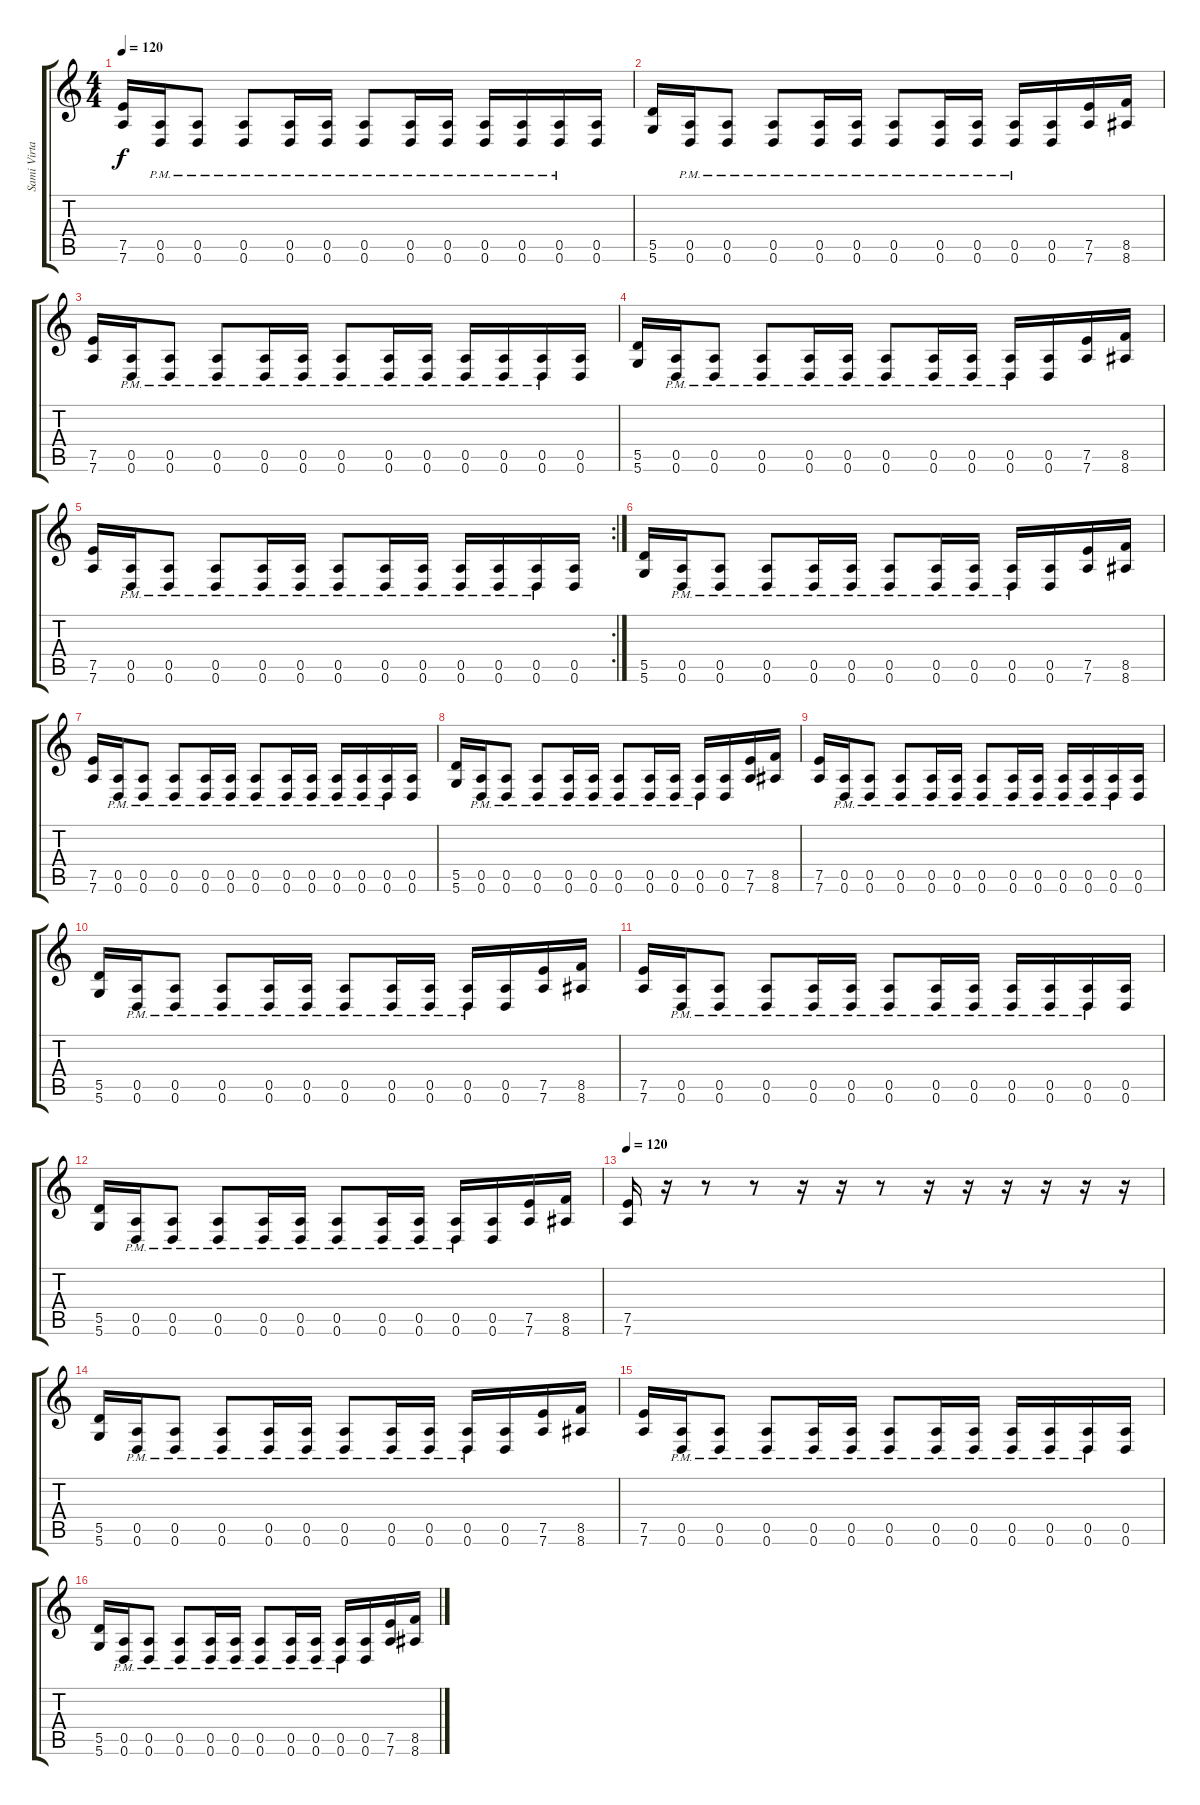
\track ("Sami Virtanen (lead Guitar)" "Sami Virta") {instrument distortionguitar}
\staff {score tabs}
\tuning (E4 B3 G3 D3 A2 D2) {hide}
\ts (4 4)
\tempo 120
\clef g2
\ks c
(7.5 7.6).16{dy f} (0.5{pm} 0.6{pm}).16 (0.5{pm} 0.6{pm}).8 (0.5{pm} 0.6{pm}).8 (0.5{pm} 0.6{pm}).16 (0.5{pm} 0.6{pm}).16 (0.5{pm} 0.6{pm}).8 (0.5{pm} 0.6{pm}).16 (0.5{pm} 0.6{pm}).16 (0.5{pm} 0.6{pm}).16 (0.5{pm} 0.6{pm}).16 (0.5{pm} 0.6{pm}).16 (0.5 0.6).16 |
(5.5 5.6).16 (0.5{pm} 0.6{pm}).16 (0.5{pm} 0.6{pm}).8 (0.5{pm} 0.6{pm}).8 (0.5{pm} 0.6{pm}).16 (0.5{pm} 0.6{pm}).16 (0.5{pm} 0.6{pm}).8 (0.5{pm} 0.6{pm}).16 (0.5{pm} 0.6{pm}).16 (0.5{pm} 0.6{pm}).16 (0.5 0.6).16 (7.5 7.6).16 (8.5 8.6).16 |
(7.5 7.6).16 (0.5{pm} 0.6{pm}).16 (0.5{pm} 0.6{pm}).8 (0.5{pm} 0.6{pm}).8 (0.5{pm} 0.6{pm}).16 (0.5{pm} 0.6{pm}).16 (0.5{pm} 0.6{pm}).8 (0.5{pm} 0.6{pm}).16 (0.5{pm} 0.6{pm}).16 (0.5{pm} 0.6{pm}).16 (0.5{pm} 0.6{pm}).16 (0.5{pm} 0.6{pm}).16 (0.5 0.6).16 |
(5.5 5.6).16 (0.5{pm} 0.6{pm}).16 (0.5{pm} 0.6{pm}).8 (0.5{pm} 0.6{pm}).8 (0.5{pm} 0.6{pm}).16 (0.5{pm} 0.6{pm}).16 (0.5{pm} 0.6{pm}).8 (0.5{pm} 0.6{pm}).16 (0.5{pm} 0.6{pm}).16 (0.5{pm} 0.6{pm}).16 (0.5 0.6).16 (7.5 7.6).16 (8.5 8.6).16 |
\rc 2
(7.5 7.6).16 (0.5{pm} 0.6{pm}).16 (0.5{pm} 0.6{pm}).8 (0.5{pm} 0.6{pm}).8 (0.5{pm} 0.6{pm}).16 (0.5{pm} 0.6{pm}).16 (0.5{pm} 0.6{pm}).8 (0.5{pm} 0.6{pm}).16 (0.5{pm} 0.6{pm}).16 (0.5{pm} 0.6{pm}).16 (0.5{pm} 0.6{pm}).16 (0.5{pm} 0.6{pm}).16 (0.5 0.6).16 |
(5.5 5.6).16 (0.5{pm} 0.6{pm}).16 (0.5{pm} 0.6{pm}).8 (0.5{pm} 0.6{pm}).8 (0.5{pm} 0.6{pm}).16 (0.5{pm} 0.6{pm}).16 (0.5{pm} 0.6{pm}).8 (0.5{pm} 0.6{pm}).16 (0.5{pm} 0.6{pm}).16 (0.5{pm} 0.6{pm}).16 (0.5 0.6).16 (7.5 7.6).16 (8.5 8.6).16 |
(7.5 7.6).16 (0.5{pm} 0.6{pm}).16 (0.5{pm} 0.6{pm}).8 (0.5{pm} 0.6{pm}).8 (0.5{pm} 0.6{pm}).16 (0.5{pm} 0.6{pm}).16 (0.5{pm} 0.6{pm}).8 (0.5{pm} 0.6{pm}).16 (0.5{pm} 0.6{pm}).16 (0.5{pm} 0.6{pm}).16 (0.5{pm} 0.6{pm}).16 (0.5{pm} 0.6{pm}).16 (0.5 0.6).16 |
(5.5 5.6).16 (0.5{pm} 0.6{pm}).16 (0.5{pm} 0.6{pm}).8 (0.5{pm} 0.6{pm}).8 (0.5{pm} 0.6{pm}).16 (0.5{pm} 0.6{pm}).16 (0.5{pm} 0.6{pm}).8 (0.5{pm} 0.6{pm}).16 (0.5{pm} 0.6{pm}).16 (0.5{pm} 0.6{pm}).16 (0.5 0.6).16 (7.5 7.6).16 (8.5 8.6).16 |
(7.5 7.6).16 (0.5{pm} 0.6{pm}).16 (0.5{pm} 0.6{pm}).8 (0.5{pm} 0.6{pm}).8 (0.5{pm} 0.6{pm}).16 (0.5{pm} 0.6{pm}).16 (0.5{pm} 0.6{pm}).8 (0.5{pm} 0.6{pm}).16 (0.5{pm} 0.6{pm}).16 (0.5{pm} 0.6{pm}).16 (0.5{pm} 0.6{pm}).16 (0.5{pm} 0.6{pm}).16 (0.5 0.6).16 |
(5.5 5.6).16 (0.5{pm} 0.6{pm}).16 (0.5{pm} 0.6{pm}).8 (0.5{pm} 0.6{pm}).8 (0.5{pm} 0.6{pm}).16 (0.5{pm} 0.6{pm}).16 (0.5{pm} 0.6{pm}).8 (0.5{pm} 0.6{pm}).16 (0.5{pm} 0.6{pm}).16 (0.5{pm} 0.6{pm}).16 (0.5 0.6).16 (7.5 7.6).16 (8.5 8.6).16 |
(7.5 7.6).16 (0.5{pm} 0.6{pm}).16 (0.5{pm} 0.6{pm}).8 (0.5{pm} 0.6{pm}).8 (0.5{pm} 0.6{pm}).16 (0.5{pm} 0.6{pm}).16 (0.5{pm} 0.6{pm}).8 (0.5{pm} 0.6{pm}).16 (0.5{pm} 0.6{pm}).16 (0.5{pm} 0.6{pm}).16 (0.5{pm} 0.6{pm}).16 (0.5{pm} 0.6{pm}).16 (0.5 0.6).16 |
(5.5 5.6).16 (0.5{pm} 0.6{pm}).16 (0.5{pm} 0.6{pm}).8 (0.5{pm} 0.6{pm}).8 (0.5{pm} 0.6{pm}).16 (0.5{pm} 0.6{pm}).16 (0.5{pm} 0.6{pm}).8 (0.5{pm} 0.6{pm}).16 (0.5{pm} 0.6{pm}).16 (0.5{pm} 0.6{pm}).16 (0.5 0.6).16 (7.5 7.6).16 (8.5 8.6).16 |
\tempo 120
(7.5 7.6).16 r.16 r.8 r.8 r.16 r.16 r.8 r.16 r.16 r.16 r.16 r.16 r.16 |
(5.5 5.6).16 (0.5{pm} 0.6{pm}).16 (0.5{pm} 0.6{pm}).8 (0.5{pm} 0.6{pm}).8 (0.5{pm} 0.6{pm}).16 (0.5{pm} 0.6{pm}).16 (0.5{pm} 0.6{pm}).8 (0.5{pm} 0.6{pm}).16 (0.5{pm} 0.6{pm}).16 (0.5{pm} 0.6{pm}).16 (0.5 0.6).16 (7.5 7.6).16 (8.5 8.6).16 |
(7.5 7.6).16 (0.5{pm} 0.6{pm}).16 (0.5{pm} 0.6{pm}).8 (0.5{pm} 0.6{pm}).8 (0.5{pm} 0.6{pm}).16 (0.5{pm} 0.6{pm}).16 (0.5{pm} 0.6{pm}).8 (0.5{pm} 0.6{pm}).16 (0.5{pm} 0.6{pm}).16 (0.5{pm} 0.6{pm}).16 (0.5{pm} 0.6{pm}).16 (0.5{pm} 0.6{pm}).16 (0.5 0.6).16 |
(5.5 5.6).16 (0.5{pm} 0.6{pm}).16 (0.5{pm} 0.6{pm}).8 (0.5{pm} 0.6{pm}).8 (0.5{pm} 0.6{pm}).16 (0.5{pm} 0.6{pm}).16 (0.5{pm} 0.6{pm}).8 (0.5{pm} 0.6{pm}).16 (0.5{pm} 0.6{pm}).16 (0.5{pm} 0.6{pm}).16 (0.5 0.6).16 (7.5 7.6).16 (8.5 8.6).16
